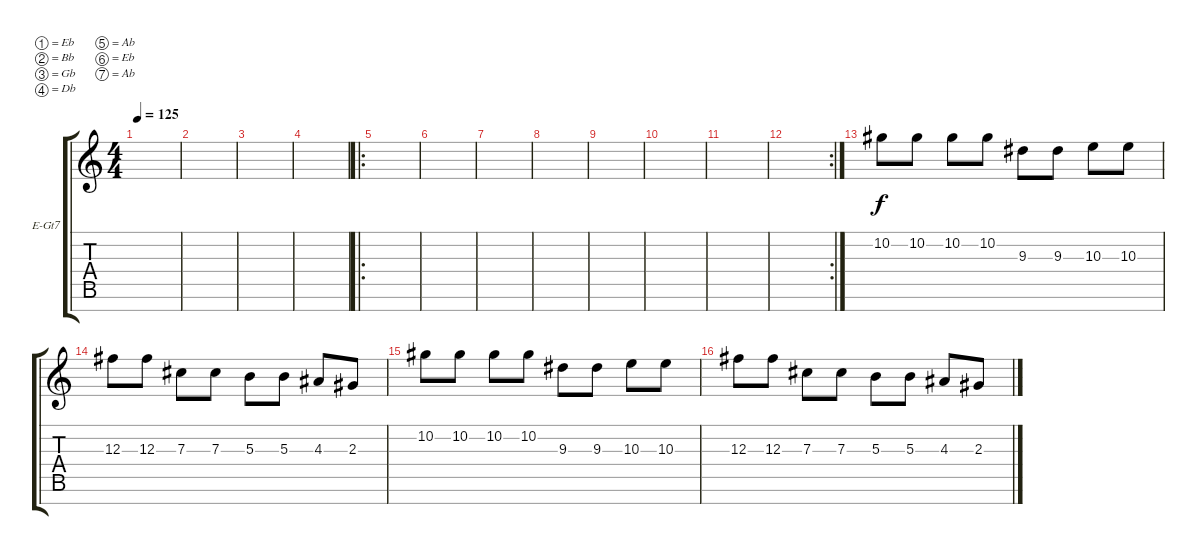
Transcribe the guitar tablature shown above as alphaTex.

\defaultSystemsLayout 4
\bracketExtendMode groupsimilarinstruments
\firstSystemTrackNameOrientation horizontal
\otherSystemsTrackNameOrientation horizontal
\track ("Electric Guitar" "E-Gt7") {instrument distortionguitar}
\staff {score tabs}
\tuning (Eb4 Bb3 Gb3 Db3 Ab2 Eb2 Ab1)
\ts (4 4)
\tempo 125
\clef g2
\scale
0.485477
\ks c
|
\scale
0.257261 |
\scale
0.257261 |
\scale
0.313131 |
\ro
\scale
0.373737 |
\scale
0.313131 |
\scale
0.333333 |
\scale
0.333333 |
\scale
0.333333 |
\scale
0.322917 |
\scale
0.322917 |
\rc 2
\scale
0.354167 |
10.2.8 10.2.8 10.2.8 10.2.8 9.3.8 9.3.8 10.3.8 10.3.8 |
12.3.8 12.3.8 7.3.8 7.3.8 5.3.8 5.3.8 4.3.8 2.3.8 |
10.2.8 10.2.8 10.2.8 10.2.8 9.3.8 9.3.8 10.3.8 10.3.8 |
12.3.8 12.3.8 7.3.8 7.3.8 5.3.8 5.3.8 4.3.8 2.3.8
